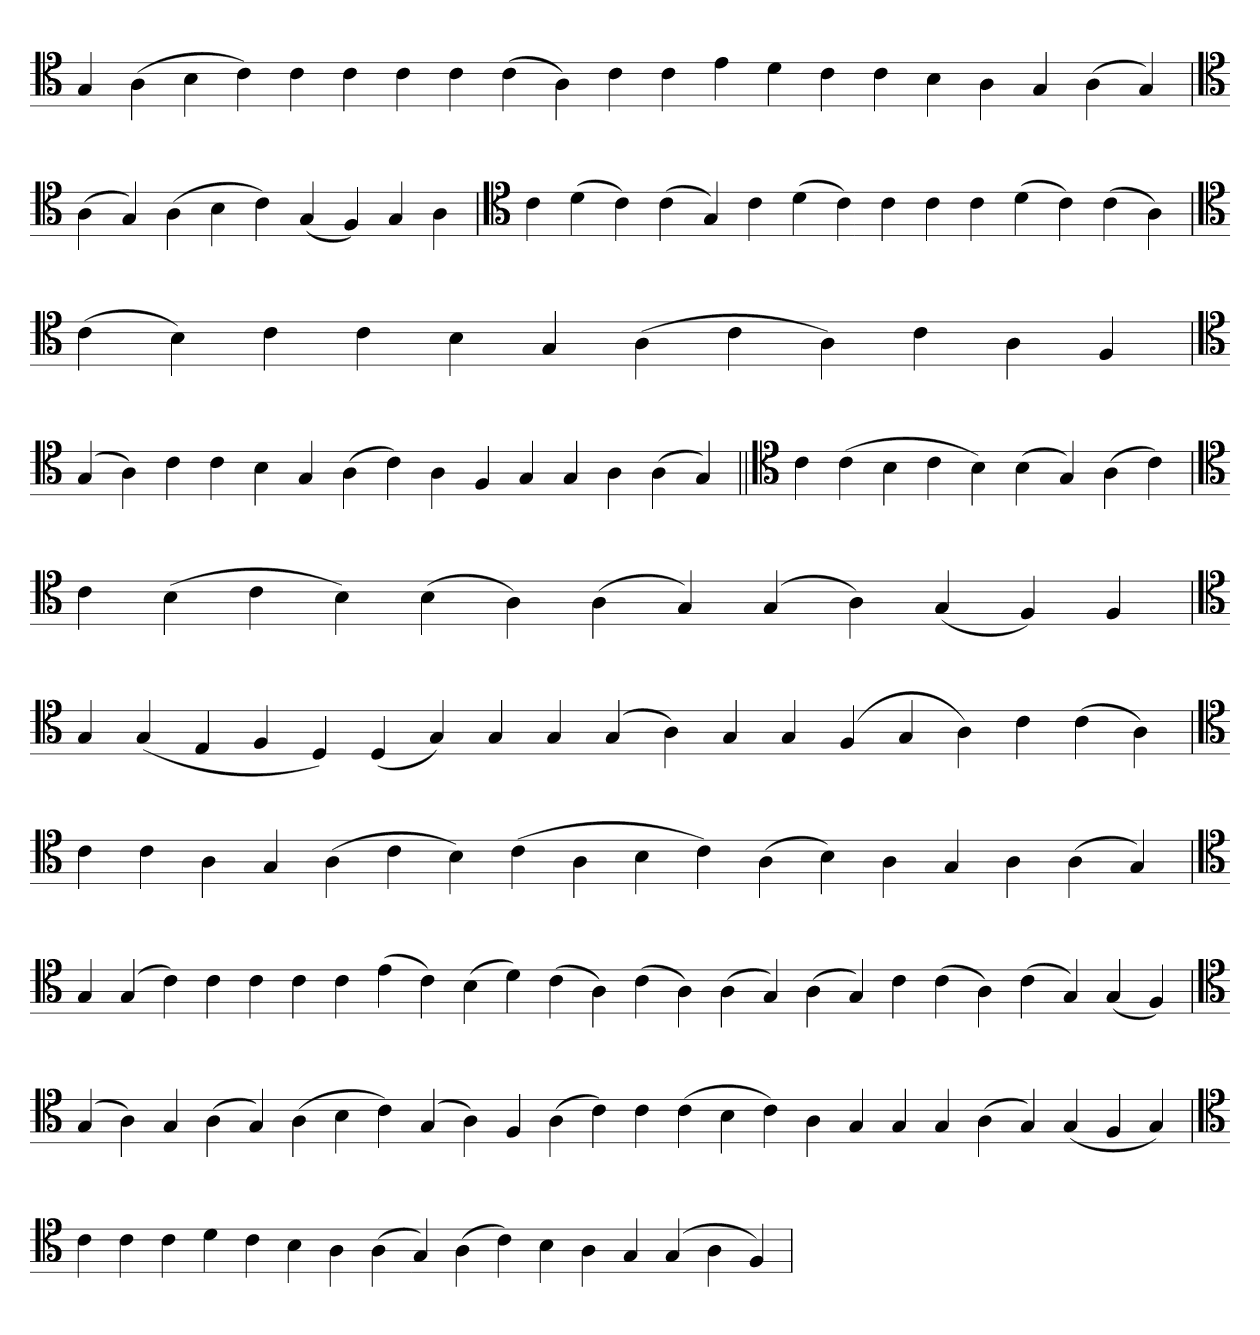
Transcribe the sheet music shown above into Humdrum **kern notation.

**kern
*part1
*staff1
*clefC4
=
4G
(4A
4B
4c)
4c
4c
4c
4c
(4c
4A)
4c
4c
4e
4d
4c
4c
4B
4A
4G
(4A
4G)
=
*clefC4
(4A
4G)
(4A
4B
4c)
(4G
4F)
4G
4A
=
*clefC4
4c
(4d
4c)
(4c
4G)
4c
(4d
4c)
4c
4c
4c
(4d
4c)
(4c
4A)
=`
*clefC4
(4c
4B)
4c
4c
4B
4G
(4A
4c
4A)
4c
4A
4F
=`
*clefC4
(4G
4A)
4c
4c
4B
4G
(4A
4c)
4A
4F
4G
4G
4A
(4A
4G)
=||
*clefC4
4c
(4c
4B
4c
4B)
(4B
4G)
(4A
4c)
=`
*clefC4
4c
(4B
4c
4B)
(4B
4A)
(4A
4G)
(4G
4A)
(4G
4F)
4F
='
*clefC4
4G
(4G
4E
4F
4D)
(4D
4G)
4G
4G
(4G
4A)
4G
4G
(4F
4G
4A)
4c
(4c
4A)
=`
*clefC4
4c
4c
4A
4G
(4A
4c
4B)
(4c
4A
4B
4c)
(4A
4B)
4A
4G
4A
(4A
4G)
='
*clefC4
4G
(4G
4c)
4c
4c
4c
4c
(4e
4c)
(4B
4d)
(4c
4A)
(4c
4A)
(4A
4G)
(4A
4G)
4c
(4c
4A)
(4c
4G)
(4G
4F)
=
*clefC4
(4G
4A)
4G
(4A
4G)
(4A
4B
4c)
(4G
4A)
4F
(4A
4c)
4c
(4c
4B
4c)
4A
4G
4G
4G
(4A
4G)
(4G
4F
4G)
=`
*clefC4
4c
4c
4c
4d
4c
4B
4A
(4A
4G)
(4A
4c)
4B
4A
4G
(4G
4A
4F)
=`
*-
